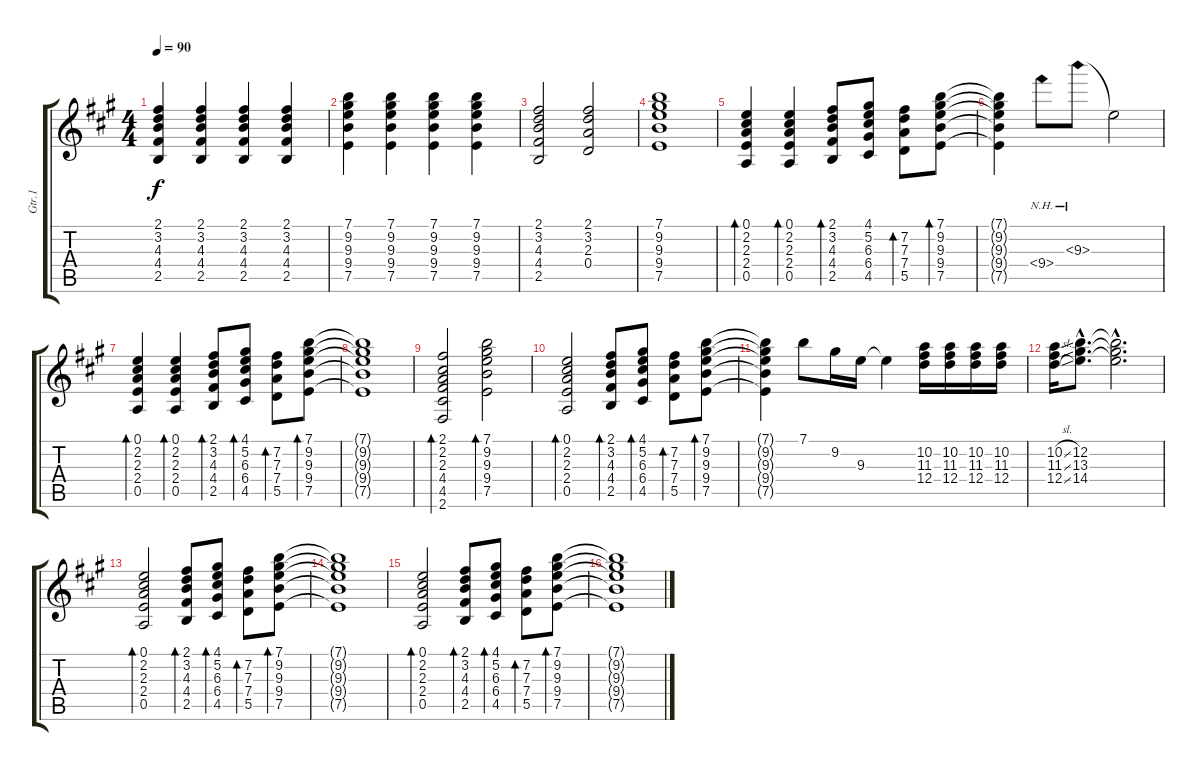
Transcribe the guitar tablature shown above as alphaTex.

\track ("Gtr.1" "Gtr.1") {instrument acousticguitarsteel}
\staff {score tabs}
\tuning (E4 B3 G3 D3 A2 E2) {hide}
\ts (4 4)
\tempo 90
\clef g2
\ks a
(2.1 3.2 4.3 4.4 2.5).4{dy f} (2.1 3.2 4.3 4.4 2.5).4 (2.1 3.2 4.3 4.4 2.5).4 (2.1 3.2 4.3 4.4 2.5).4 |
(7.1 9.2 9.3 9.4 7.5).4 (7.1 9.2 9.3 9.4 7.5).4 (7.1 9.2 9.3 9.4 7.5).4 (7.1 9.2 9.3 9.4 7.5).4 |
(2.1 3.2 4.3 4.4 2.5).2 (2.1 3.2 2.3 0.4).2 |
(7.1 9.2 9.3 9.4 7.5).1 |
(0.1 2.2 2.3 2.4 0.5).4{bd 60 volume 13} (0.1 2.2 2.3 2.4 0.5).4{bd 60} (2.1 3.2 4.3 4.4 2.5).8{bd 60} (4.1 5.2 6.3 6.4 4.5).8 (7.2 7.3 7.4 5.5).8{bd 60} (7.1 9.2 9.3 9.4 7.5).8{bd 60} |
(7.1{t} 9.2{t} 9.3{t} 9.4{t} 7.5{t}).4 9.4{nh}.8 9.3{nh}.8 9.3{t}.2 |
(0.1 2.2 2.3 2.4 0.5).4{bd 60} (0.1 2.2 2.3 2.4 0.5).4{bd 60} (2.1 3.2 4.3 4.4 2.5).8{bd 60} (4.1 5.2 6.3 6.4 4.5).8{bd 60} (7.2 7.3 7.4 5.5).8{bd 60} (7.1 9.2 9.3 9.4 7.5).8{bd 60} |
(7.1{t} 9.2{t} 9.3{t} 9.4{t} 7.5{t}).1 |
(2.1 2.2 2.3 4.4 4.5 2.6).2{bd 60} (7.1 9.2 9.3 9.4 7.5).2{bd 60} |
(0.1 2.2 2.3 2.4 0.5).2{bd 60} (2.1 3.2 4.3 4.4 2.5).8{bd 60} (4.1 5.2 6.3 6.4 4.5).8{bd 60} (7.2 7.3 7.4 5.5).8{bd 60} (7.1 9.2 9.3 9.4 7.5).8{bd 60} |
(7.1{t} 9.2{t} 9.3{t} 9.4{t} 7.5{t}).4 7.1.8 9.2.16 9.3.16 9.3{t}.4 (10.2 11.3 12.4).16 (10.2 11.3 12.4).16 (10.2 11.3 12.4).16 (10.2 11.3 12.4).16 |
(10.2{sl} 11.3{sl} 12.4{sl}).16 (12.2{hac} 13.3{hac} 14.4{hac}).8{d} (12.2{hac t} 13.3{hac t} 14.4{hac t}).2{d} |
(0.1 2.2 2.3 2.4 0.5).2{bd 60} (2.1 3.2 4.3 4.4 2.5).8{bd 60} (4.1 5.2 6.3 6.4 4.5).8{bd 60} (7.2 7.3 7.4 5.5).8{bd 60} (7.1 9.2 9.3 9.4 7.5).8{bd 60} |
(7.1{t} 9.2{t} 9.3{t} 9.4{t} 7.5{t}).1 |
(0.1 2.2 2.3 2.4 0.5).2{bd 60} (2.1 3.2 4.3 4.4 2.5).8{bd 60} (4.1 5.2 6.3 6.4 4.5).8{bd 60} (7.2 7.3 7.4 5.5).8{bd 60} (7.1 9.2 9.3 9.4 7.5).8{bd 60} |
(7.1{t} 9.2{t} 9.3{t} 9.4{t} 7.5{t}).1
